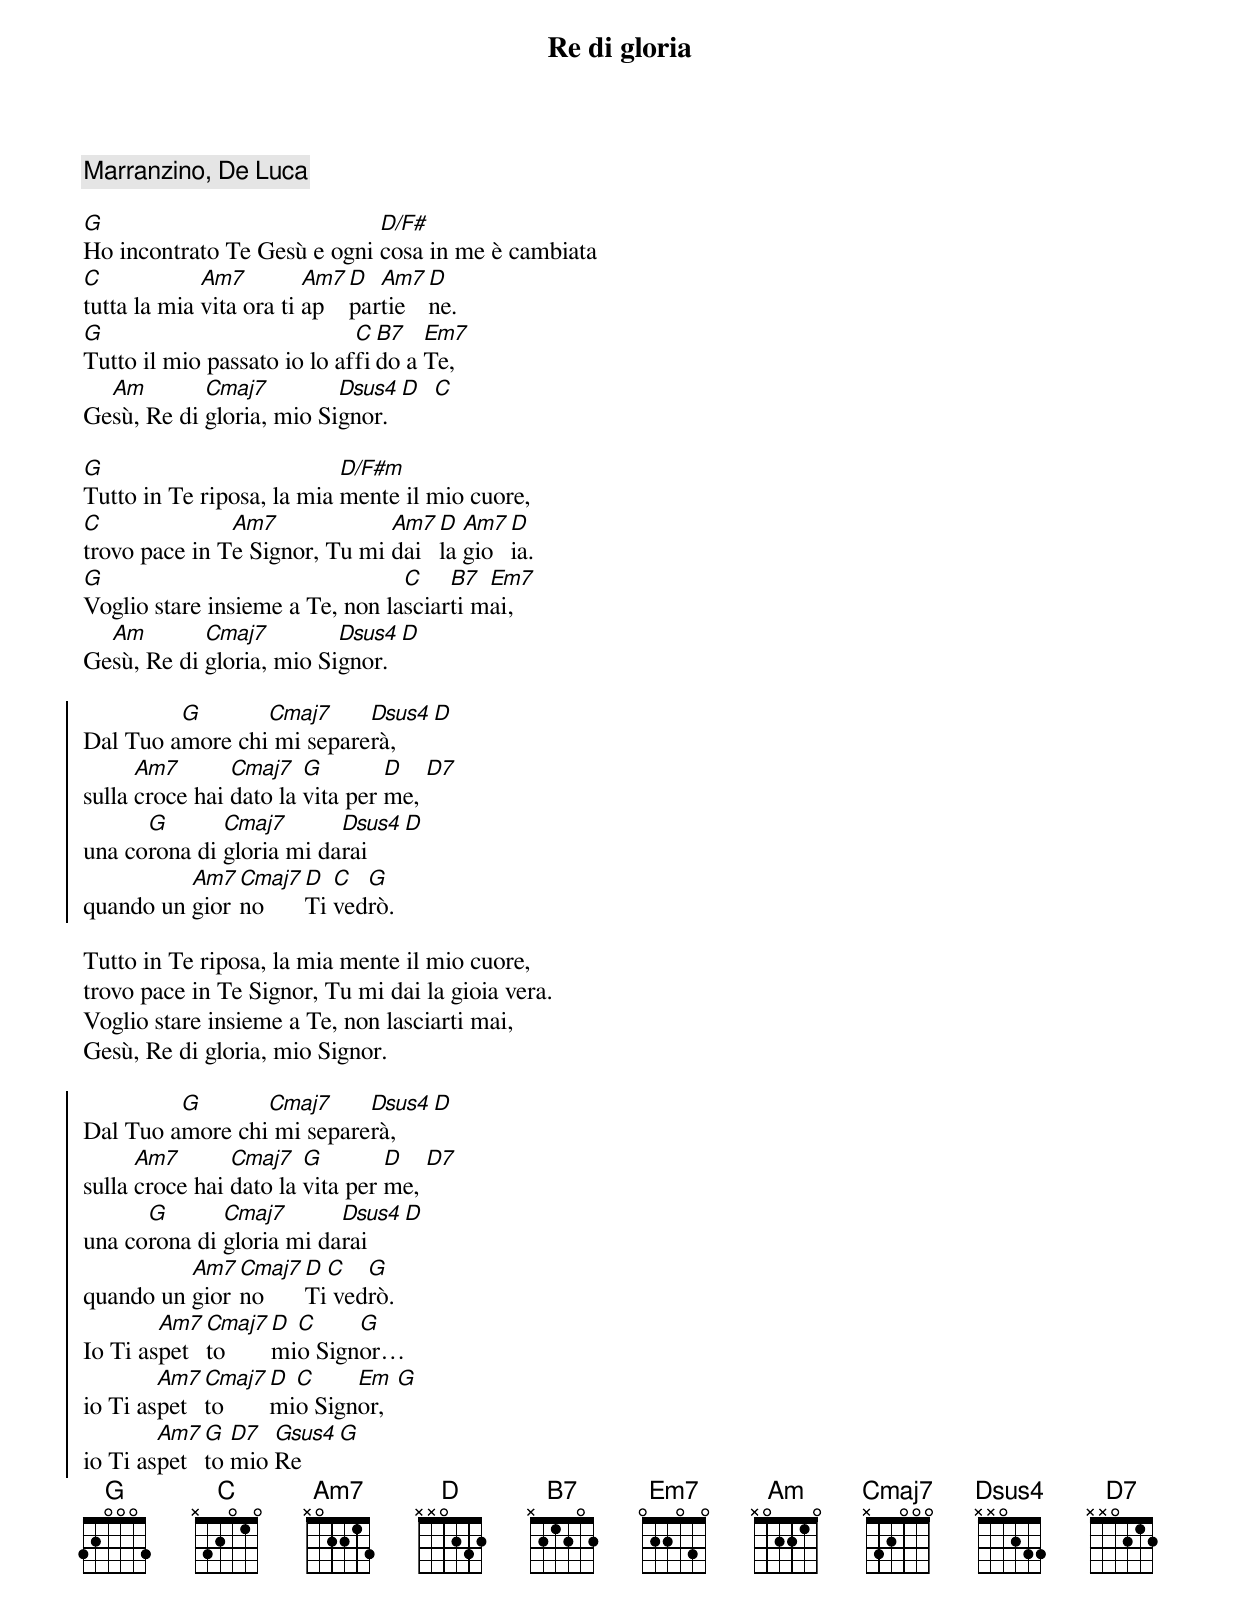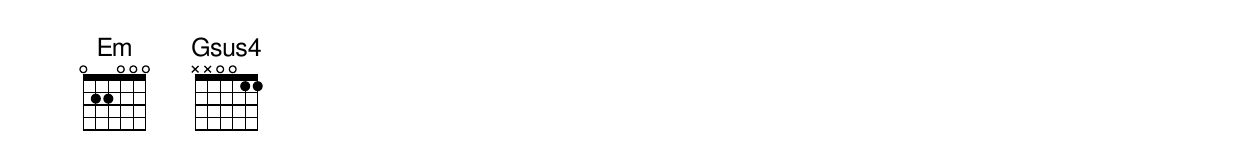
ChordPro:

{title:Re di gloria }
{comment:Marranzino, De Luca}

[G]Ho incontrato Te Gesù e ogni [D/F#]cosa in me è cambiata
[C]tutta la mia [Am7]vita ora ti [Am7]ap[D]par[Am7]tie[D]ne.
[G]Tutto il mio passato io lo af[C]fi[B7]do a [Em7]Te,
Ge[Am]sù, Re di [Cmaj7]gloria, mio Si[Dsus4]gnor.[D]  [C]

[G]Tutto in Te riposa, la mia [D/F#m]mente il mio cuore,
[C]trovo pace in T[Am7]e Signor, Tu mi [Am7]dai [D]la [Am7]gio[D]ia.
[G]Voglio stare insieme a Te, non la[C]sciar[B7]ti m[Em7]ai,
Ge[Am]sù, Re di [Cmaj7]gloria, mio Si[Dsus4]gnor.[D]

{soc}
Dal Tuo a[G]more chi[Cmaj7] mi separe[Dsus4]rà, [D]
sulla [Am7]croce hai [Cmaj7]dato la [G]vita per [D]me, [D7]
una co[G]rona di [Cmaj7]gloria mi da[Dsus4]rai [D]
quando un [Am7]gior[Cmaj7]no [D]Ti [C]ved[G]rò.
{eoc}

Tutto in Te riposa, la mia mente il mio cuore,
trovo pace in Te Signor, Tu mi dai la gioia vera.
Voglio stare insieme a Te, non lasciarti mai,
Gesù, Re di gloria, mio Signor.

{soc}
Dal Tuo a[G]more chi[Cmaj7] mi separe[Dsus4]rà, [D]
sulla [Am7]croce hai [Cmaj7]dato la [G]vita per [D]me, [D7]
una co[G]rona di [Cmaj7]gloria mi da[Dsus4]rai [D]
quando un [Am7]gior[Cmaj7]no [D]Ti[C] ved[G]rò.
Io Ti as[Am7]pet[Cmaj7]to [D]mi[C]o Sign[G]or…
io Ti as[Am7]pet[Cmaj7]to [D]mi[C]o Sign[Em]or,  [G]
io Ti as[Am7]pet[G]to [D7]mio [Gsus4]Re [G]
{eoc}
